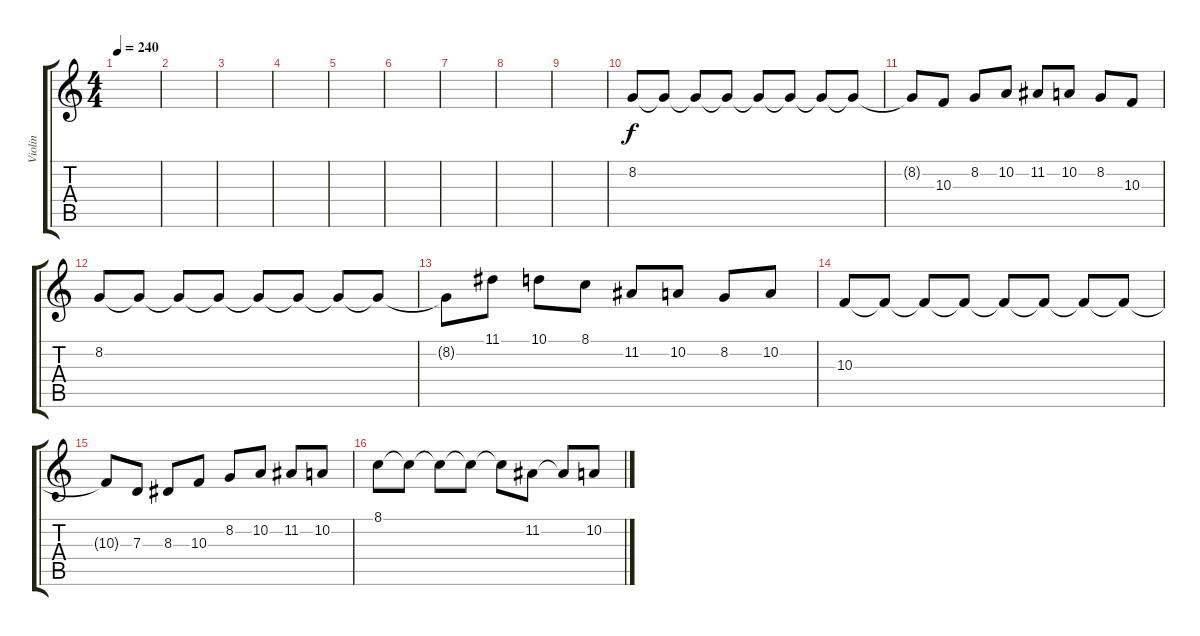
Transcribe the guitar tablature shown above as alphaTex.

\track ("Violin" "Violin") {instrument violin}
\staff {score tabs}
\tuning (E4 B3 G3 D3 A2 E2) {hide}
\ts (4 4)
\tempo 240
\clef g2
\ks c
|
|
|
|
|
|
|
|
|
8.2.8 8.2{t}.8 8.2{t}.8 8.2{t}.8 8.2{t}.8 8.2{t}.8 8.2{t}.8 8.2{t}.8 |
8.2{t}.8 10.3.8 8.2.8 10.2.8 11.2.8 10.2.8 8.2.8 10.3.8 |
8.2.8 8.2{t}.8 8.2{t}.8 8.2{t}.8 8.2{t}.8 8.2{t}.8 8.2{t}.8 8.2{t}.8 |
8.2{t}.8 11.1.8 10.1.8 8.1.8 11.2.8 10.2.8 8.2.8 10.2.8 |
10.3.8 10.3{t}.8 10.3{t}.8 10.3{t}.8 10.3{t}.8 10.3{t}.8 10.3{t}.8 10.3{t}.8 |
10.3{t}.8 7.3.8 8.3.8 10.3.8 8.2.8 10.2.8 11.2.8 10.2.8 |
8.1.8 8.1{t}.8 8.1{t}.8 8.1{t}.8 8.1{t}.8 11.2.8 11.2{t}.8 10.2.8
